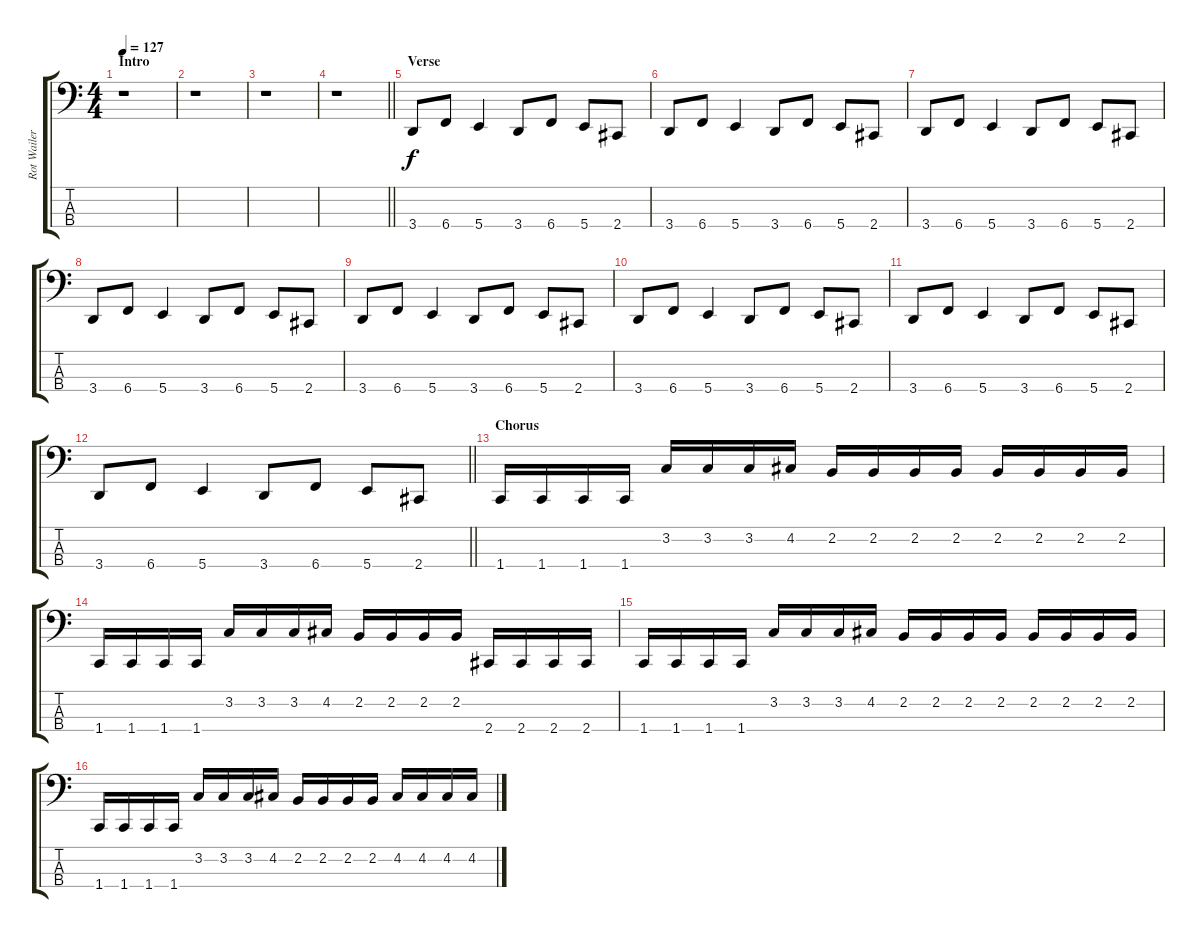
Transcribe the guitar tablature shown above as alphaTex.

\track ("Rot Wailer" "Rot Wailer") {instrument electricbassfinger}
\staff {score tabs}
\tuning (D2 A1 E1 B0) {hide}
\ts (4 4)
\section ("" "Intro")
\tempo 127
\clef f4
\ks c
r.1{dy f instrument electricbassfinger} |
r.1 |
r.1 |
\barLineRight lightlight
r.1 |
\section ("" "Verse")
3.4.8 6.4.8 5.4.4 3.4.8 6.4.8 5.4.8 2.4.8 |
3.4.8 6.4.8 5.4.4 3.4.8 6.4.8 5.4.8 2.4.8 |
3.4.8 6.4.8 5.4.4 3.4.8 6.4.8 5.4.8 2.4.8 |
3.4.8 6.4.8 5.4.4 3.4.8 6.4.8 5.4.8 2.4.8 |
3.4.8 6.4.8 5.4.4 3.4.8 6.4.8 5.4.8 2.4.8 |
3.4.8 6.4.8 5.4.4 3.4.8 6.4.8 5.4.8 2.4.8 |
3.4.8 6.4.8 5.4.4 3.4.8 6.4.8 5.4.8 2.4.8 |
\barLineRight lightlight
3.4.8 6.4.8 5.4.4 3.4.8 6.4.8 5.4.8 2.4.8 |
\section ("" "Chorus")
1.4.16 1.4.16 1.4.16 1.4.16 3.2.16 3.2.16 3.2.16 4.2.16 2.2.16 2.2.16 2.2.16 2.2.16 2.2.16 2.2.16 2.2.16 2.2.16 |
1.4.16 1.4.16 1.4.16 1.4.16 3.2.16 3.2.16 3.2.16 4.2.16 2.2.16 2.2.16 2.2.16 2.2.16 2.4.16 2.4.16 2.4.16 2.4.16 |
1.4.16 1.4.16 1.4.16 1.4.16 3.2.16 3.2.16 3.2.16 4.2.16 2.2.16 2.2.16 2.2.16 2.2.16 2.2.16 2.2.16 2.2.16 2.2.16 |
1.4.16 1.4.16 1.4.16 1.4.16 3.2.16 3.2.16 3.2.16 4.2.16 2.2.16 2.2.16 2.2.16 2.2.16 4.2.16 4.2.16 4.2.16 4.2.16
